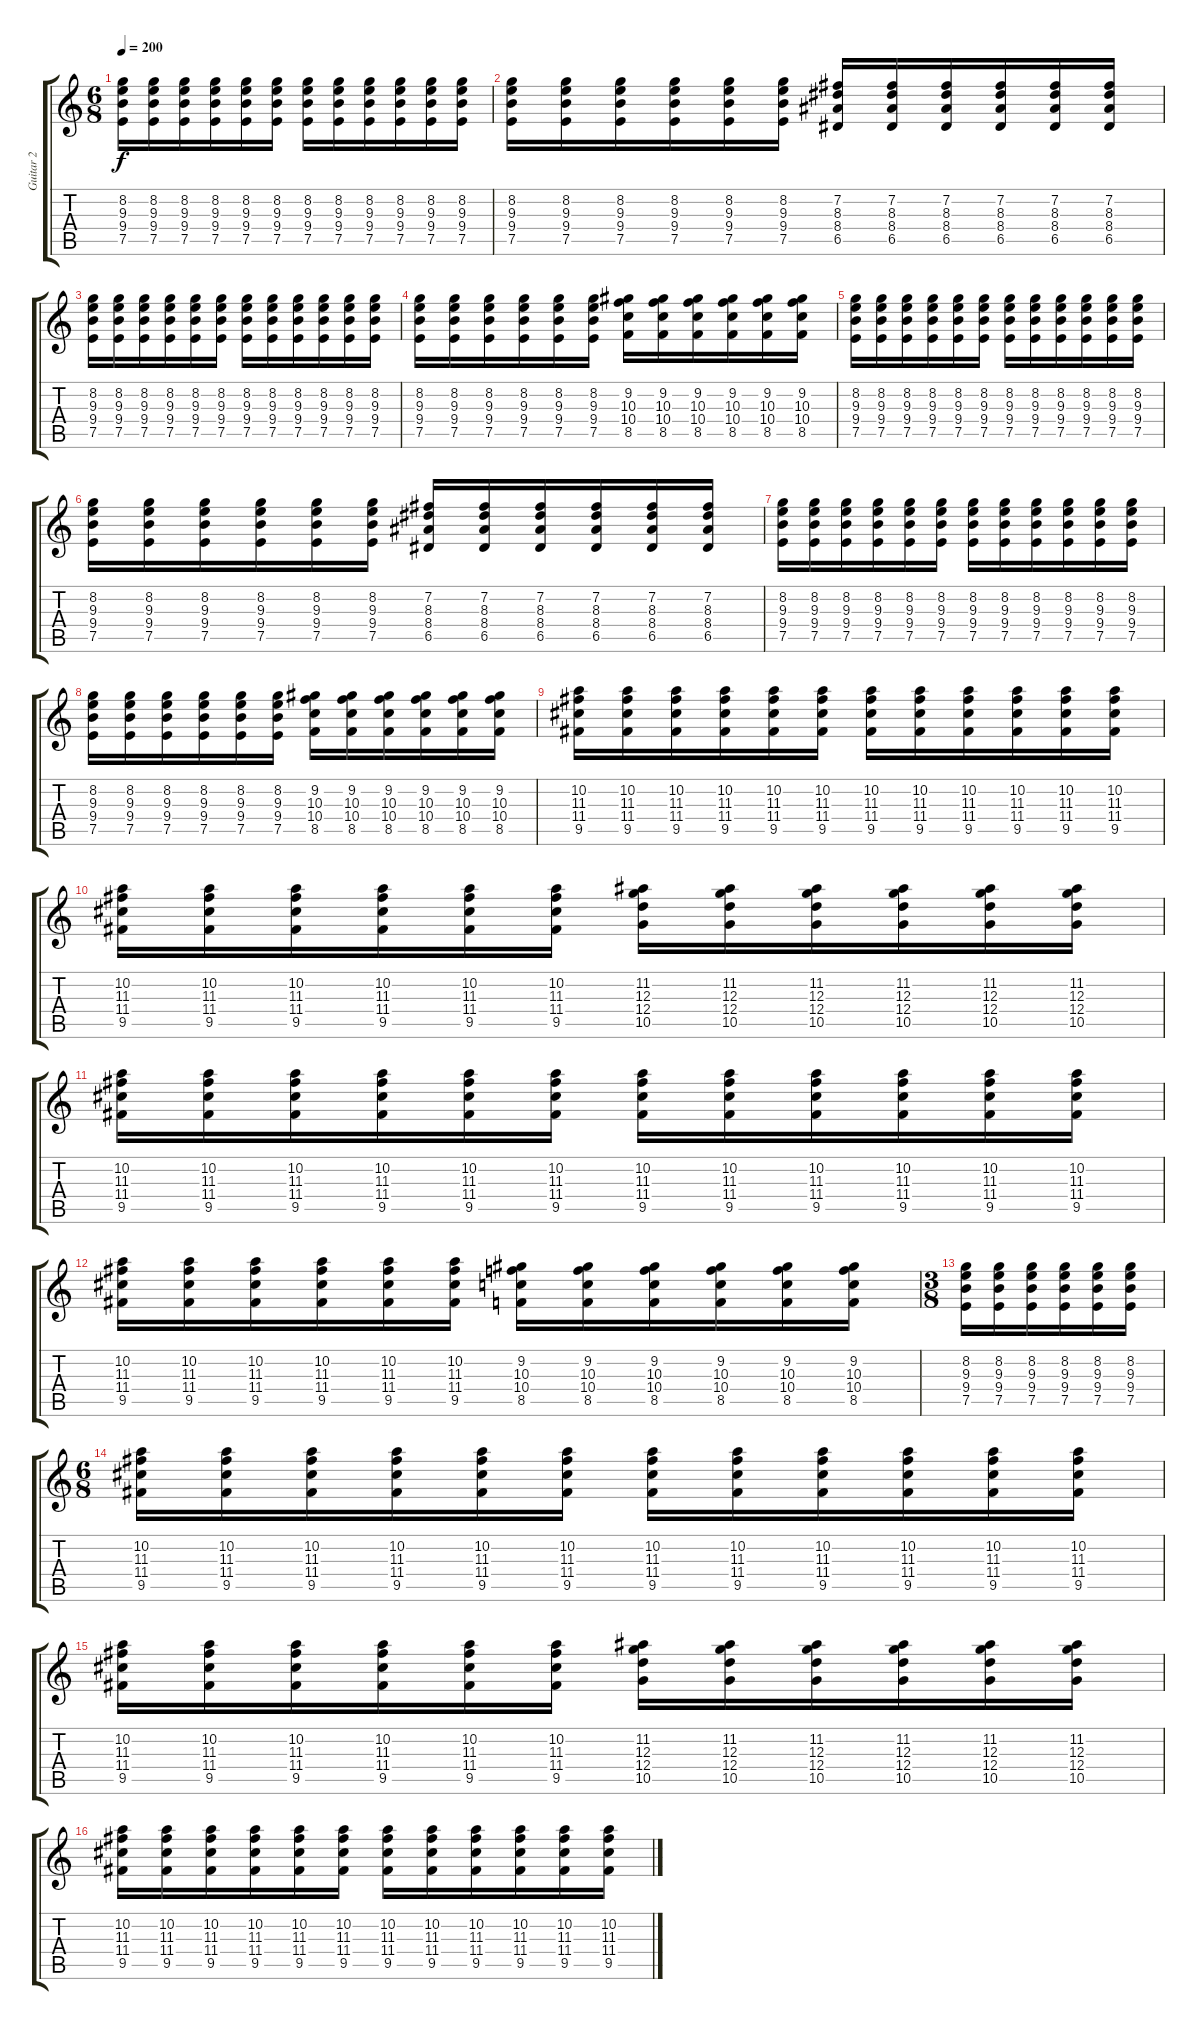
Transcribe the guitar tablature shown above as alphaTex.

\track ("Guitar 2" "Guitar 2") {instrument distortionguitar}
\staff {score tabs}
\tuning (E4 B3 G3 D3 A2 E2) {hide}
\ts (6 8)
\tempo 200
\clef g2
\ks c
(8.2 9.3 9.4 7.5).16{dy f volume 8} (8.2 9.3 9.4 7.5).16 (8.2 9.3 9.4 7.5).16 (8.2 9.3 9.4 7.5).16 (8.2 9.3 9.4 7.5).16 (8.2 9.3 9.4 7.5).16 (8.2 9.3 9.4 7.5).16 (8.2 9.3 9.4 7.5).16 (8.2 9.3 9.4 7.5).16 (8.2 9.3 9.4 7.5).16 (8.2 9.3 9.4 7.5).16 (8.2 9.3 9.4 7.5).16 |
(8.2 9.3 9.4 7.5).16 (8.2 9.3 9.4 7.5).16 (8.2 9.3 9.4 7.5).16 (8.2 9.3 9.4 7.5).16 (8.2 9.3 9.4 7.5).16 (8.2 9.3 9.4 7.5).16 (7.2 8.3 8.4 6.5).16 (7.2 8.3 8.4 6.5).16 (7.2 8.3 8.4 6.5).16 (7.2 8.3 8.4 6.5).16 (7.2 8.3 8.4 6.5).16 (7.2 8.3 8.4 6.5).16 |
(8.2 9.3 9.4 7.5).16 (8.2 9.3 9.4 7.5).16 (8.2 9.3 9.4 7.5).16 (8.2 9.3 9.4 7.5).16 (8.2 9.3 9.4 7.5).16 (8.2 9.3 9.4 7.5).16 (8.2 9.3 9.4 7.5).16 (8.2 9.3 9.4 7.5).16 (8.2 9.3 9.4 7.5).16 (8.2 9.3 9.4 7.5).16 (8.2 9.3 9.4 7.5).16 (8.2 9.3 9.4 7.5).16 |
(8.2 9.3 9.4 7.5).16 (8.2 9.3 9.4 7.5).16 (8.2 9.3 9.4 7.5).16 (8.2 9.3 9.4 7.5).16 (8.2 9.3 9.4 7.5).16 (8.2 9.3 9.4 7.5).16 (9.2 10.3 10.4 8.5).16 (9.2 10.3 10.4 8.5).16 (9.2 10.3 10.4 8.5).16 (9.2 10.3 10.4 8.5).16 (9.2 10.3 10.4 8.5).16 (9.2 10.3 10.4 8.5).16 |
(8.2 9.3 9.4 7.5).16 (8.2 9.3 9.4 7.5).16 (8.2 9.3 9.4 7.5).16 (8.2 9.3 9.4 7.5).16 (8.2 9.3 9.4 7.5).16 (8.2 9.3 9.4 7.5).16 (8.2 9.3 9.4 7.5).16 (8.2 9.3 9.4 7.5).16 (8.2 9.3 9.4 7.5).16 (8.2 9.3 9.4 7.5).16 (8.2 9.3 9.4 7.5).16 (8.2 9.3 9.4 7.5).16 |
(8.2 9.3 9.4 7.5).16 (8.2 9.3 9.4 7.5).16 (8.2 9.3 9.4 7.5).16 (8.2 9.3 9.4 7.5).16 (8.2 9.3 9.4 7.5).16 (8.2 9.3 9.4 7.5).16 (7.2 8.3 8.4 6.5).16 (7.2 8.3 8.4 6.5).16 (7.2 8.3 8.4 6.5).16 (7.2 8.3 8.4 6.5).16 (7.2 8.3 8.4 6.5).16 (7.2 8.3 8.4 6.5).16 |
(8.2 9.3 9.4 7.5).16 (8.2 9.3 9.4 7.5).16 (8.2 9.3 9.4 7.5).16 (8.2 9.3 9.4 7.5).16 (8.2 9.3 9.4 7.5).16 (8.2 9.3 9.4 7.5).16 (8.2 9.3 9.4 7.5).16 (8.2 9.3 9.4 7.5).16 (8.2 9.3 9.4 7.5).16 (8.2 9.3 9.4 7.5).16 (8.2 9.3 9.4 7.5).16 (8.2 9.3 9.4 7.5).16 |
(8.2 9.3 9.4 7.5).16 (8.2 9.3 9.4 7.5).16 (8.2 9.3 9.4 7.5).16 (8.2 9.3 9.4 7.5).16 (8.2 9.3 9.4 7.5).16 (8.2 9.3 9.4 7.5).16 (9.2 10.3 10.4 8.5).16 (9.2 10.3 10.4 8.5).16 (9.2 10.3 10.4 8.5).16 (9.2 10.3 10.4 8.5).16 (9.2 10.3 10.4 8.5).16 (9.2 10.3 10.4 8.5).16 |
(10.2 11.3 11.4 9.5).16 (10.2 11.3 11.4 9.5).16 (10.2 11.3 11.4 9.5).16 (10.2 11.3 11.4 9.5).16 (10.2 11.3 11.4 9.5).16 (10.2 11.3 11.4 9.5).16 (10.2 11.3 11.4 9.5).16 (10.2 11.3 11.4 9.5).16 (10.2 11.3 11.4 9.5).16 (10.2 11.3 11.4 9.5).16 (10.2 11.3 11.4 9.5).16 (10.2 11.3 11.4 9.5).16 |
(10.2 11.3 11.4 9.5).16 (10.2 11.3 11.4 9.5).16 (10.2 11.3 11.4 9.5).16 (10.2 11.3 11.4 9.5).16 (10.2 11.3 11.4 9.5).16 (10.2 11.3 11.4 9.5).16 (11.2 12.3 12.4 10.5).16 (11.2 12.3 12.4 10.5).16 (11.2 12.3 12.4 10.5).16 (11.2 12.3 12.4 10.5).16 (11.2 12.3 12.4 10.5).16 (11.2 12.3 12.4 10.5).16 |
(10.2 11.3 11.4 9.5).16 (10.2 11.3 11.4 9.5).16 (10.2 11.3 11.4 9.5).16 (10.2 11.3 11.4 9.5).16 (10.2 11.3 11.4 9.5).16 (10.2 11.3 11.4 9.5).16 (10.2 11.3 11.4 9.5).16 (10.2 11.3 11.4 9.5).16 (10.2 11.3 11.4 9.5).16 (10.2 11.3 11.4 9.5).16 (10.2 11.3 11.4 9.5).16 (10.2 11.3 11.4 9.5).16 |
(10.2 11.3 11.4 9.5).16 (10.2 11.3 11.4 9.5).16 (10.2 11.3 11.4 9.5).16 (10.2 11.3 11.4 9.5).16 (10.2 11.3 11.4 9.5).16 (10.2 11.3 11.4 9.5).16 (9.2 10.3 10.4 8.5).16 (9.2 10.3 10.4 8.5).16 (9.2 10.3 10.4 8.5).16 (9.2 10.3 10.4 8.5).16 (9.2 10.3 10.4 8.5).16 (9.2 10.3 10.4 8.5).16 |
\ts (3 8)
(8.2 9.3 9.4 7.5).16 (8.2 9.3 9.4 7.5).16 (8.2 9.3 9.4 7.5).16 (8.2 9.3 9.4 7.5).16 (8.2 9.3 9.4 7.5).16 (8.2 9.3 9.4 7.5).16 |
\ts (6 8)
(10.2 11.3 11.4 9.5).16 (10.2 11.3 11.4 9.5).16 (10.2 11.3 11.4 9.5).16 (10.2 11.3 11.4 9.5).16 (10.2 11.3 11.4 9.5).16 (10.2 11.3 11.4 9.5).16 (10.2 11.3 11.4 9.5).16 (10.2 11.3 11.4 9.5).16 (10.2 11.3 11.4 9.5).16 (10.2 11.3 11.4 9.5).16 (10.2 11.3 11.4 9.5).16 (10.2 11.3 11.4 9.5).16 |
(10.2 11.3 11.4 9.5).16 (10.2 11.3 11.4 9.5).16 (10.2 11.3 11.4 9.5).16 (10.2 11.3 11.4 9.5).16 (10.2 11.3 11.4 9.5).16 (10.2 11.3 11.4 9.5).16 (11.2 12.3 12.4 10.5).16 (11.2 12.3 12.4 10.5).16 (11.2 12.3 12.4 10.5).16 (11.2 12.3 12.4 10.5).16 (11.2 12.3 12.4 10.5).16 (11.2 12.3 12.4 10.5).16 |
(10.2 11.3 11.4 9.5).16 (10.2 11.3 11.4 9.5).16 (10.2 11.3 11.4 9.5).16 (10.2 11.3 11.4 9.5).16 (10.2 11.3 11.4 9.5).16 (10.2 11.3 11.4 9.5).16 (10.2 11.3 11.4 9.5).16 (10.2 11.3 11.4 9.5).16 (10.2 11.3 11.4 9.5).16 (10.2 11.3 11.4 9.5).16 (10.2 11.3 11.4 9.5).16 (10.2 11.3 11.4 9.5).16
